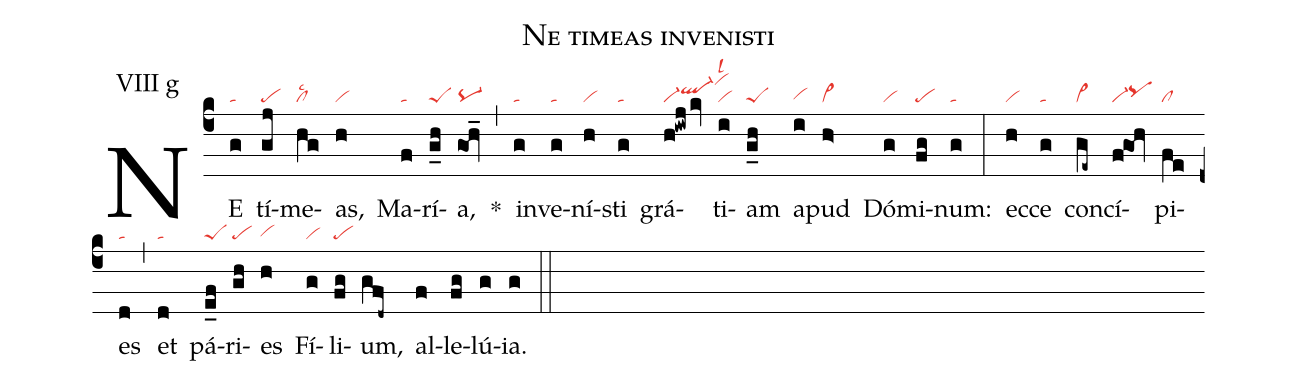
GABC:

name: Ne timeas invenisti;
annotation: VIII g;
mode: 8;
nabc-lines: 1;
%%
(c4)
NE(g|ta) tí(gj|pe)me(hg|cllsc2)as,(h|vi) Ma(f|ta)rí(g_h|peS)a,(gOh_|pq-) *(,)
in(g|ta)ve(g|ta)ní(h|vi)sti(g|ta) grá(h!iwj/kv|vi-ql-hivihllsl2)ti(i|vi)am(g_h|peS) a(i|vihg)pud(h>|vi>) Dó(g|vi)mi(fg|pe)num:(g|ta) (:)
ec(h|vi)ce(g|ta) con(ge~|vi>)cí(fgOh|vi-pqhh)pi(fe|cl)es(d|ta) (,)
et(d|ta) pá(e_f|peS)ri(gh|pe)es(h|vihg) Fí(g|vi)li(fg|pe)um,(gfd~) al(f)le(fg)lú(g)ia.(g) (::)
